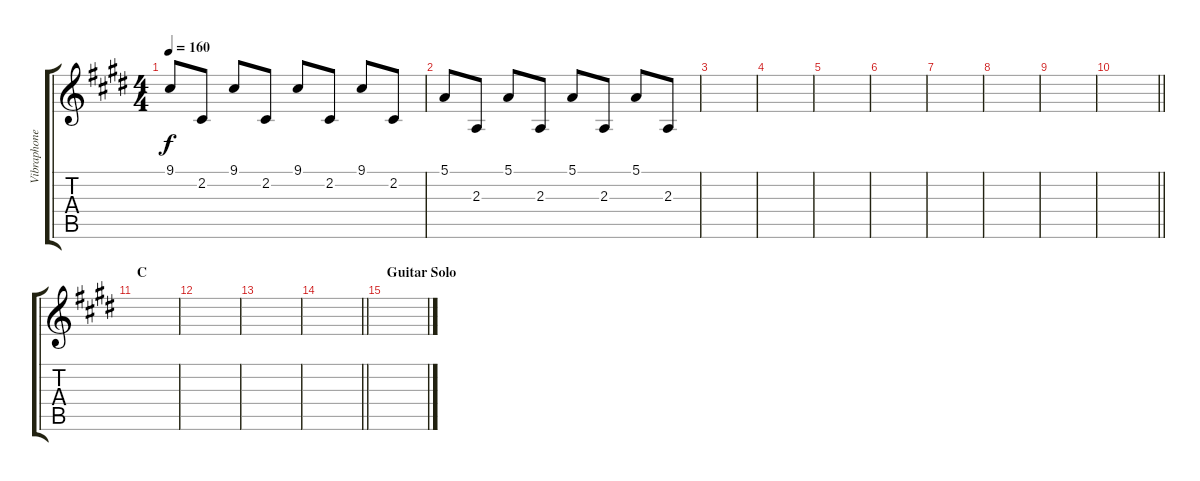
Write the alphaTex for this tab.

\track ("Vibraphone" "Vibraphone") {instrument vibraphone}
\staff {score tabs}
\tuning (E4 B3 G3 D3 A2 E2) {hide}
\ts (4 4)
\tempo 160
\clef g2
\ks e
9.1.8{dy f} 2.2.8 9.1.8 2.2.8 9.1.8 2.2.8 9.1.8 2.2.8 |
5.1.8 2.3.8 5.1.8 2.3.8 5.1.8 2.3.8 5.1.8 2.3.8 |
|
|
|
|
|
|
|
\barLineRight lightlight
|
\section ("" "C")
|
|
|
\barLineRight lightlight
|
\section ("" "Guitar Solo")
